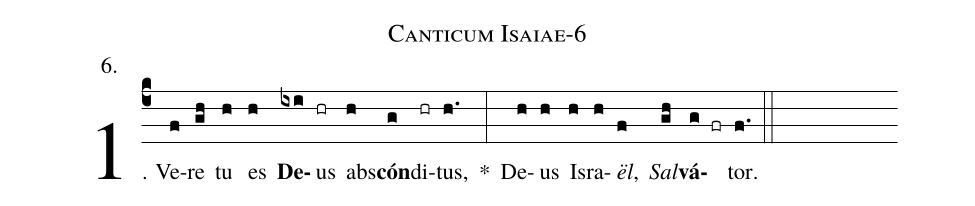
name: Canticum Isaiae-6;
annotation: 6.;
%%
(c4)1. Ve(f)re(gh) tu(h) es(h) <b>De</b>(ixi)us(hr) abs(h)<b>cón</b>(g)di(hr)tus,(h.) *(:) De(h)us(h) Is(h)ra(h)<i>ël</i>,(f) <i>Sal</i>(gh)<b>vá</b>(g fr)tor.(f.) (::)
